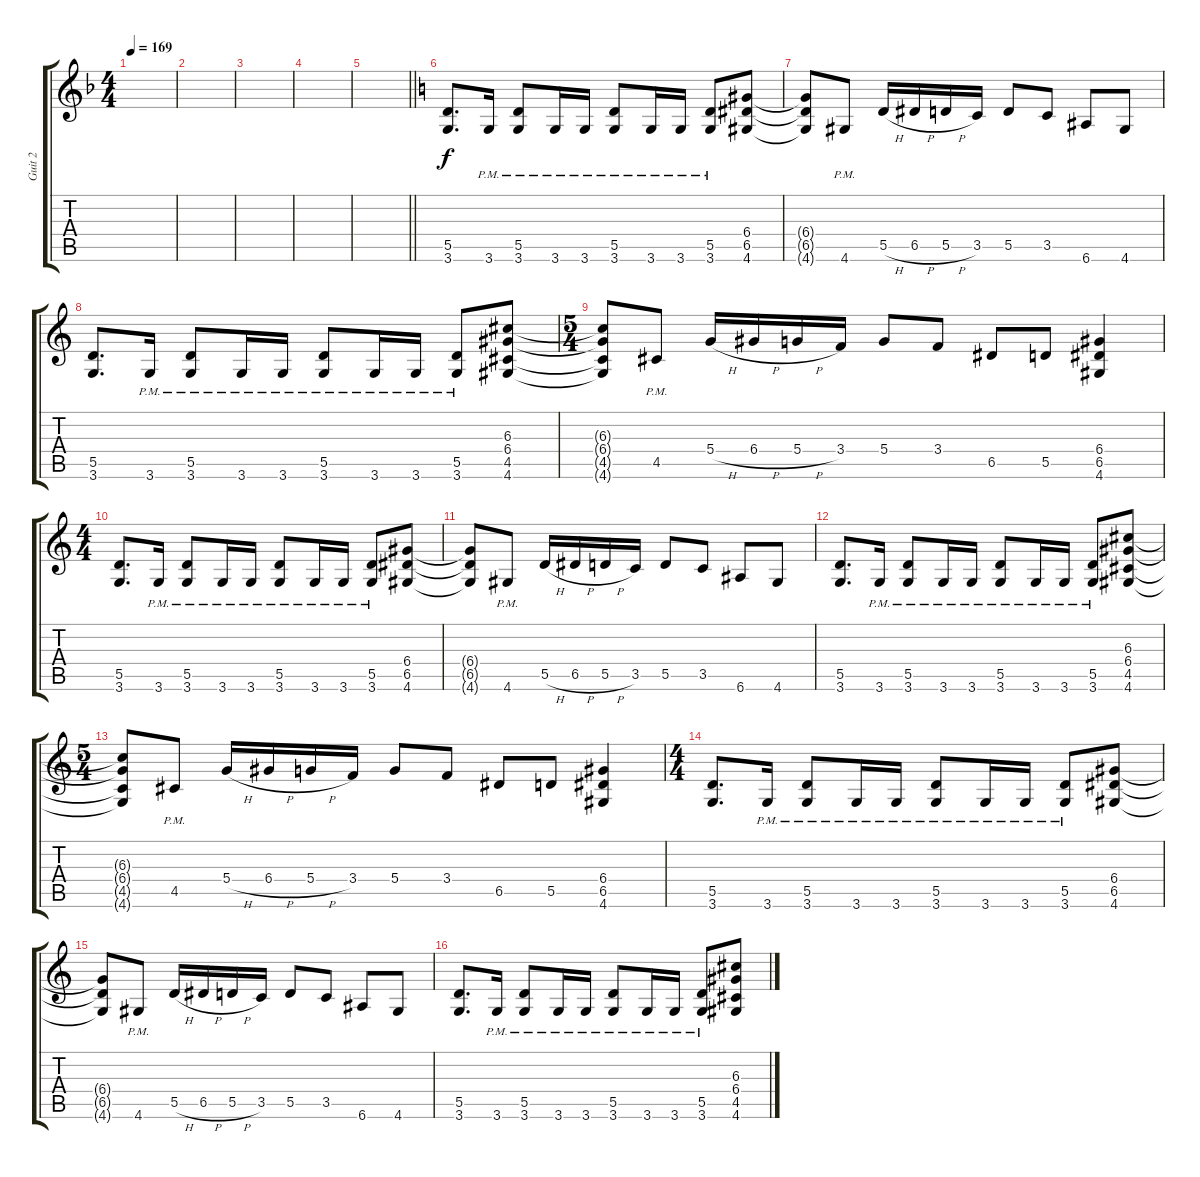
\track ("Guit 2" "Guit 2") {instrument distortionguitar}
\staff {score tabs}
\tuning (E4 B3 G3 D3 A2 E2) {hide}
\ts (4 4)
\tempo 169
\clef g2
\ks f
|
|
|
|
\barLineRight lightlight
|
\ks c
(5.5 3.6).8{d volume 16} 3.6{pm}.16 (5.5{pm} 3.6{pm}).8 3.6{pm}.16 3.6{pm}.16 (5.5{pm} 3.6{pm}).8 3.6{pm}.16 3.6{pm}.16 (5.5{pm} 3.6{pm}).8 (6.4 6.5 4.6).8 |
(6.4{t} 6.5{t} 4.6{t}).8 4.6{pm}.8 5.5{h}.16 6.5{h}.16 5.5{h}.16 3.5.16 5.5.8 3.5.8 6.6.8 4.6.8 |
(5.5 3.6).8{d} 3.6{pm}.16 (5.5{pm} 3.6{pm}).8 3.6{pm}.16 3.6{pm}.16 (5.5{pm} 3.6{pm}).8 3.6{pm}.16 3.6{pm}.16 (5.5{pm} 3.6{pm}).8 (6.3 6.4 4.5 4.6).8 |
\ts (5 4)
(6.3{t} 6.4{t} 4.5{t} 4.6{t}).8 4.5{pm}.8 5.4{h}.16 6.4{h}.16 5.4{h}.16 3.4.16 5.4.8 3.4.8 6.5.8 5.5.8 (6.4 6.5 4.6).4 |
\ts (4 4)
(5.5 3.6).8{d} 3.6{pm}.16 (5.5{pm} 3.6{pm}).8 3.6{pm}.16 3.6{pm}.16 (5.5{pm} 3.6{pm}).8 3.6{pm}.16 3.6{pm}.16 (5.5{pm} 3.6{pm}).8 (6.4 6.5 4.6).8 |
(6.4{t} 6.5{t} 4.6{t}).8 4.6{pm}.8 5.5{h}.16 6.5{h}.16 5.5{h}.16 3.5.16 5.5.8 3.5.8 6.6.8 4.6.8 |
(5.5 3.6).8{d} 3.6{pm}.16 (5.5{pm} 3.6{pm}).8 3.6{pm}.16 3.6{pm}.16 (5.5{pm} 3.6{pm}).8 3.6{pm}.16 3.6{pm}.16 (5.5{pm} 3.6{pm}).8 (6.3 6.4 4.5 4.6).8 |
\ts (5 4)
(6.3{t} 6.4{t} 4.5{t} 4.6{t}).8 4.5{pm}.8 5.4{h}.16 6.4{h}.16 5.4{h}.16 3.4.16 5.4.8 3.4.8 6.5.8 5.5.8 (6.4 6.5 4.6).4 |
\ts (4 4)
(5.5 3.6).8{d} 3.6{pm}.16 (5.5{pm} 3.6{pm}).8 3.6{pm}.16 3.6{pm}.16 (5.5{pm} 3.6{pm}).8 3.6{pm}.16 3.6{pm}.16 (5.5{pm} 3.6{pm}).8 (6.4 6.5 4.6).8 |
(6.4{t} 6.5{t} 4.6{t}).8 4.6{pm}.8 5.5{h}.16 6.5{h}.16 5.5{h}.16 3.5.16 5.5.8 3.5.8 6.6.8 4.6.8 |
(5.5 3.6).8{d} 3.6{pm}.16 (5.5{pm} 3.6{pm}).8 3.6{pm}.16 3.6{pm}.16 (5.5{pm} 3.6{pm}).8 3.6{pm}.16 3.6{pm}.16 (5.5{pm} 3.6{pm}).8 (6.3 6.4 4.5 4.6).8
